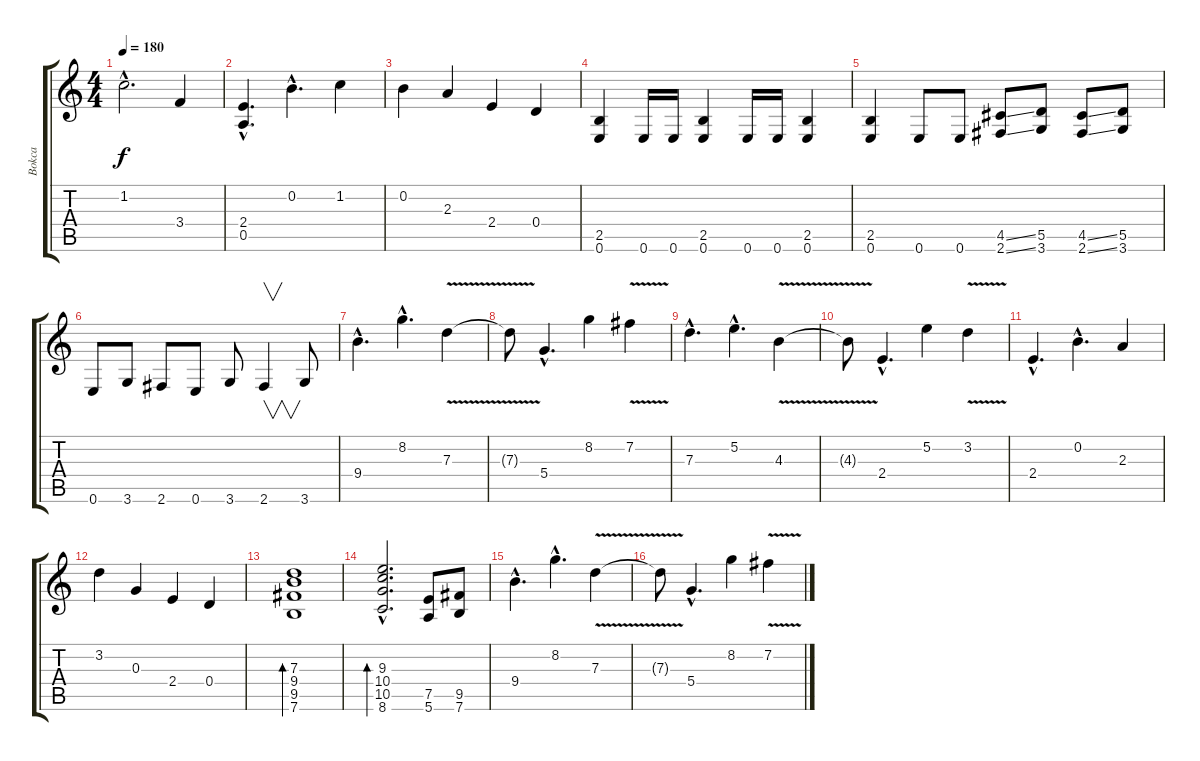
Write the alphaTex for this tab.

\track ("Bokca" "Bokca") {instrument distortionguitar}
\staff {score tabs}
\tuning (E4 B3 G3 D3 A2 E2) {hide}
\ts (4 4)
\tempo 180
\clef g2
\ks c
1.2{hac t}.2{d dy f} 3.4.4 |
(2.4{hac} 0.5{hac}).4{d} 0.2{hac}.4{d} 1.2.4 |
0.2.4 2.3.4 2.4.4 0.4.4 |
(2.5 0.6).4 0.6.16 0.6.16 (2.5 0.6).4 0.6.16 0.6.16 (2.5 0.6).4 |
(2.5 0.6).4 0.6.8 0.6.8 (4.5{ss} 2.6{ss}).8 (5.5 3.6).8 (4.5{ss} 2.6{ss}).8 (5.5 3.6).8 |
0.6.8 3.6.8 2.6.8 0.6.8 3.6.8 2.6.4{v} 3.6.8 |
9.4{hac}.4{d} 8.2{hac}.4{d} 7.3{v}.4 |
7.3{t}.8 5.4{hac}.4{d} 8.2.4 7.2{v}.4 |
7.3{hac}.4{d} 5.2{hac}.4{d} 4.3{v}.4 |
4.3{t}.8 2.4{hac}.4{d} 5.2.4 3.2{v}.4 |
2.4{hac}.4{d} 0.2{hac}.4{d} 2.3.4 |
3.2.4 0.3.4 2.4.4 0.4.4 |
(7.3 9.4 9.5 7.6).1{bd 240} |
(9.3{hac} 10.4{hac} 10.5{hac} 8.6{hac}).2{d bd 240} (7.5 5.6).8 (9.5 7.6).8 |
9.4{hac}.4{d} 8.2{hac}.4{d} 7.3{v}.4 |
7.3{t}.8 5.4{hac}.4{d} 8.2.4 7.2{v}.4
